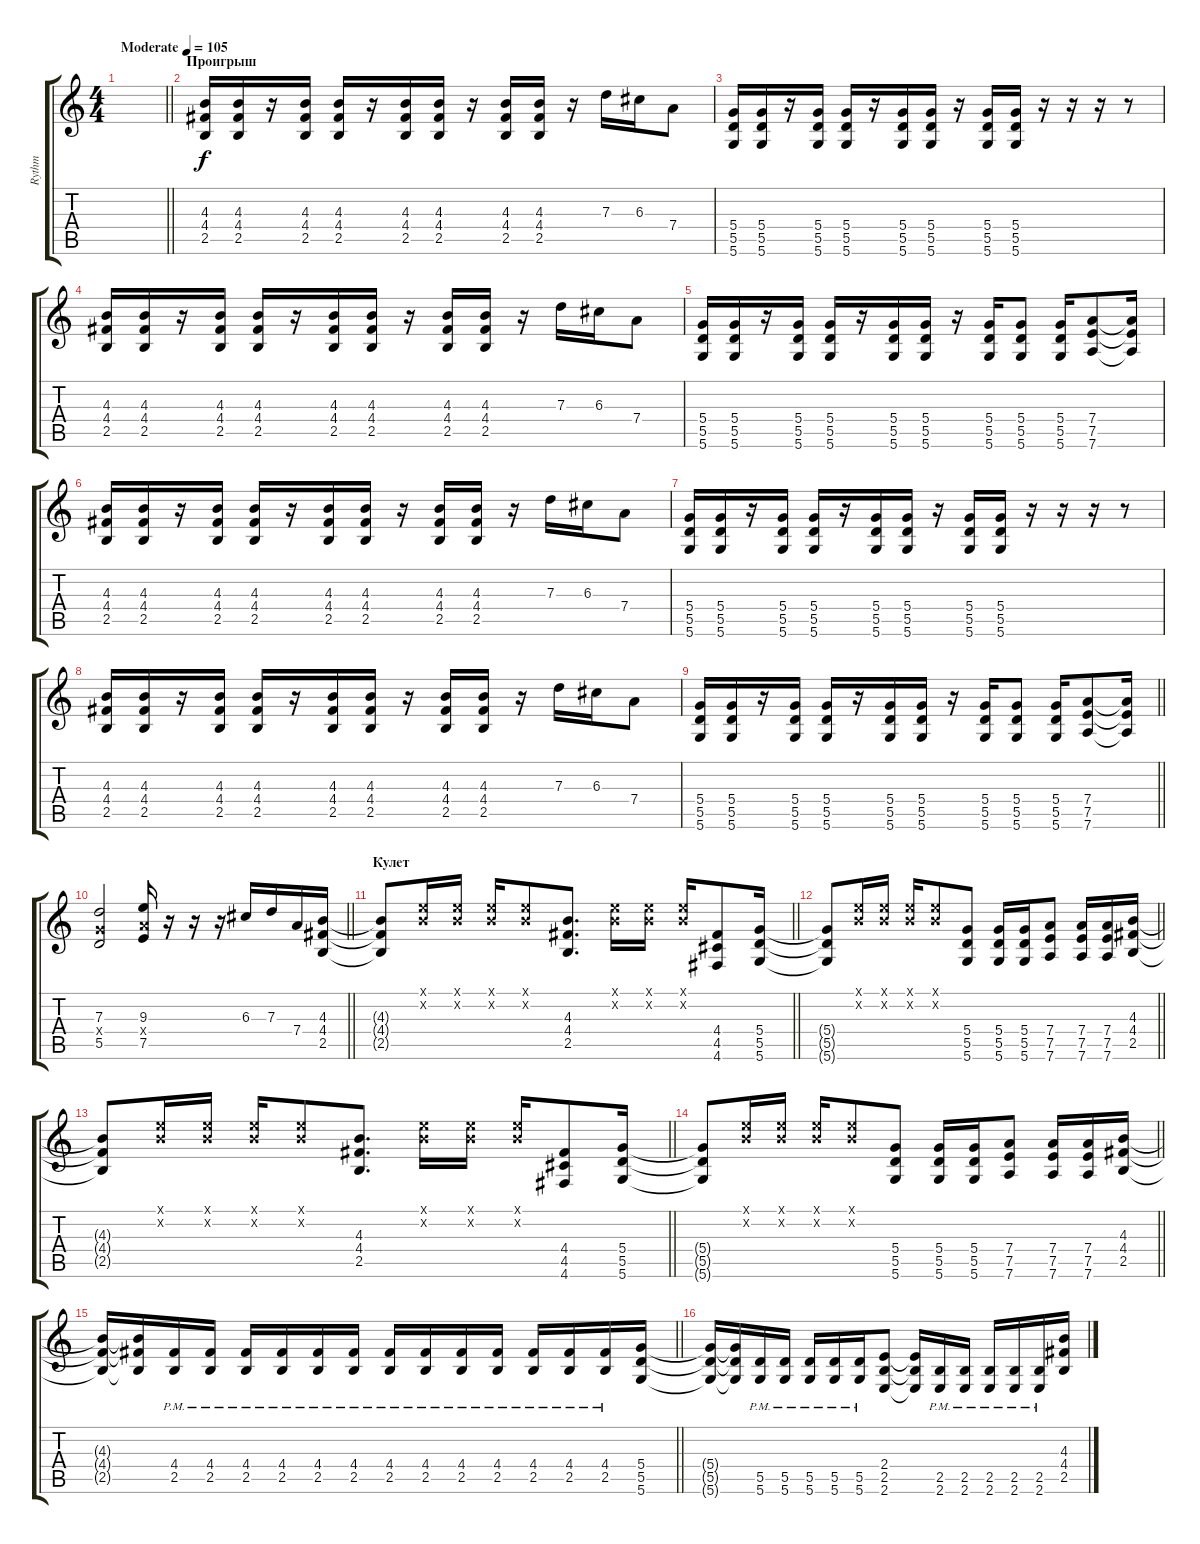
\track ("Rythm" "Rythm") {instrument distortionguitar}
\staff {score tabs}
\tuning (E4 B3 G3 D3 A2 D2) {hide}
\ts (4 4)
\tempo (105 "Moderate")
\clef g2
\barLineRight lightlight
\ks c
|
\section ("" "Проигрыш")
(4.3 4.4 2.5).16 (4.3 4.4 2.5).16 r.16 (4.3 4.4 2.5).16 (4.3 4.4 2.5).16 r.16 (4.3 4.4 2.5).16 (4.3 4.4 2.5).16 r.16 (4.3 4.4 2.5).16 (4.3 4.4 2.5).16 r.16 7.3.16 6.3.16 7.4.8 |
(5.4 5.5 5.6).16 (5.4 5.5 5.6).16 r.16 (5.4 5.5 5.6).16 (5.4 5.5 5.6).16 r.16 (5.4 5.5 5.6).16 (5.4 5.5 5.6).16 r.16 (5.4 5.5 5.6).16 (5.4 5.5 5.6).16 r.16 r.16 r.16 r.8 |
(4.3 4.4 2.5).16 (4.3 4.4 2.5).16 r.16 (4.3 4.4 2.5).16 (4.3 4.4 2.5).16 r.16 (4.3 4.4 2.5).16 (4.3 4.4 2.5).16 r.16 (4.3 4.4 2.5).16 (4.3 4.4 2.5).16 r.16 7.3.16 6.3.16 7.4.8 |
(5.4 5.5 5.6).16 (5.4 5.5 5.6).16 r.16 (5.4 5.5 5.6).16 (5.4 5.5 5.6).16 r.16 (5.4 5.5 5.6).16 (5.4 5.5 5.6).16 r.16 (5.4 5.5 5.6).16 (5.4 5.5 5.6).8 (5.4 5.5 5.6).16 (7.4 7.5 7.6).8 (7.4{t} 7.5{t} 7.6{t}).16 |
(4.3 4.4 2.5).16 (4.3 4.4 2.5).16 r.16 (4.3 4.4 2.5).16 (4.3 4.4 2.5).16 r.16 (4.3 4.4 2.5).16 (4.3 4.4 2.5).16 r.16 (4.3 4.4 2.5).16 (4.3 4.4 2.5).16 r.16 7.3.16 6.3.16 7.4.8 |
(5.4 5.5 5.6).16 (5.4 5.5 5.6).16 r.16 (5.4 5.5 5.6).16 (5.4 5.5 5.6).16 r.16 (5.4 5.5 5.6).16 (5.4 5.5 5.6).16 r.16 (5.4 5.5 5.6).16 (5.4 5.5 5.6).16 r.16 r.16 r.16 r.8 |
(4.3 4.4 2.5).16 (4.3 4.4 2.5).16 r.16 (4.3 4.4 2.5).16 (4.3 4.4 2.5).16 r.16 (4.3 4.4 2.5).16 (4.3 4.4 2.5).16 r.16 (4.3 4.4 2.5).16 (4.3 4.4 2.5).16 r.16 7.3.16 6.3.16 7.4.8 |
\barLineRight lightlight
(5.4 5.5 5.6).16 (5.4 5.5 5.6).16 r.16 (5.4 5.5 5.6).16 (5.4 5.5 5.6).16 r.16 (5.4 5.5 5.6).16 (5.4 5.5 5.6).16 r.16 (5.4 5.5 5.6).16 (5.4 5.5 5.6).8 (5.4 5.5 5.6).16 (7.4 7.5 7.6).8 (7.4{t} 7.5{t} 7.6{t}).16 |
\section ("" "")
\barLineRight lightlight
(7.3 5.4{x} 5.5).2 (9.3 7.4{x} 7.5).16 r.16 r.16 r.16 6.3.16 7.3.16 7.4.16 (4.3 4.4 2.5).16 |
\section ("" "Кулет")
\barLineRight lightlight
(4.3{t} 4.4{t} 2.5{t}).8 (0.1{x} 0.2{x}).16 (0.1{x} 0.2{x}).16 (0.1{x} 0.2{x}).16 (0.1{x} 0.2{x}).8 (4.3 4.4 2.5).8{d} (0.1{x} 0.2{x}).16 (0.1{x} 0.2{x}).16 (0.1{x} 0.2{x}).16 (4.4 4.5 4.6).8 (5.4 5.5 5.6).16 |
\barLineRight lightlight
(5.4{t} 5.5{t} 5.6{t}).8 (0.1{x} 0.2{x}).16 (0.1{x} 0.2{x}).16 (0.1{x} 0.2{x}).16 (0.1{x} 0.2{x}).8 (5.4 5.5 5.6).8 (5.4 5.5 5.6).16 (5.4 5.5 5.6).16 (7.4 7.5 7.6).8 (7.4 7.5 7.6).16 (7.4 7.5 7.6).16 (4.3 4.4 2.5).16 |
\section ("" "")
\barLineRight lightlight
(4.3{t} 4.4{t} 2.5{t}).8 (0.1{x} 0.2{x}).16 (0.1{x} 0.2{x}).16 (0.1{x} 0.2{x}).16 (0.1{x} 0.2{x}).8 (4.3 4.4 2.5).8{d} (0.1{x} 0.2{x}).16 (0.1{x} 0.2{x}).16 (0.1{x} 0.2{x}).16 (4.4 4.5 4.6).8 (5.4 5.5 5.6).16 |
\section ("" "")
\barLineRight lightlight
(5.4{t} 5.5{t} 5.6{t}).8 (0.1{x} 0.2{x}).16 (0.1{x} 0.2{x}).16 (0.1{x} 0.2{x}).16 (0.1{x} 0.2{x}).8 (5.4 5.5 5.6).8 (5.4 5.5 5.6).16 (5.4 5.5 5.6).16 (7.4 7.5 7.6).8 (7.4 7.5 7.6).16 (7.4 7.5 7.6).16 (4.3 4.4 2.5).16 |
\barLineRight lightlight
(4.3{t} 4.4{t} 2.5{t}).16 (4.3{t} 4.4{t} 2.5{t}).16 (4.4{pm} 2.5{pm}).16 (4.4{pm} 2.5{pm}).16 (4.4{pm} 2.5{pm}).16 (4.4{pm} 2.5{pm}).16 (4.4{pm} 2.5{pm}).16 (4.4{pm} 2.5{pm}).16 (4.4{pm} 2.5{pm}).16 (4.4{pm} 2.5{pm}).16 (4.4{pm} 2.5{pm}).16 (4.4{pm} 2.5{pm}).16 (4.4{pm} 2.5{pm}).16 (4.4{pm} 2.5{pm}).16 (4.4{pm} 2.5{pm}).16 (5.4 5.5 5.6).16 |
(5.4{t} 5.5{t} 5.6{t}).16 (5.4{t} 5.5{t} 5.6{t}).16 (5.5{pm} 5.6{pm}).16 (5.5{pm} 5.6{pm}).16 (5.5{pm} 5.6{pm}).16 (5.5{pm} 5.6{pm}).16 (5.5{pm} 5.6{pm}).16 (2.4 2.5 2.6).8 (2.4{t} 2.5{t} 2.6{t}).16 (2.5{pm} 2.6{pm}).16 (2.5{pm} 2.6{pm}).16 (2.5{pm} 2.6{pm}).16 (2.5{pm} 2.6{pm}).16 (2.5{pm} 2.6{pm}).16 (4.3 4.4 2.5).16
